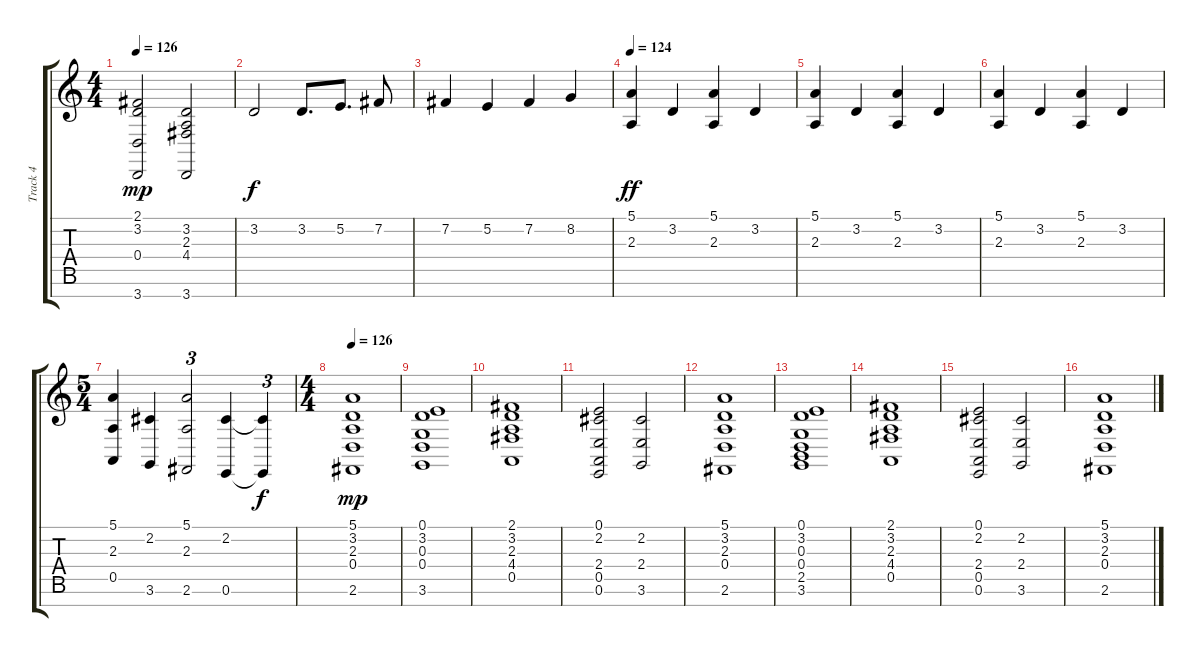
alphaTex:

\track ("Track 4" "Track 4") {instrument frenchhorn}
\staff {score tabs}
\tuning (E4 B3 G3 D3 A2 E2 B1) {hide}
\ts (4 4)
\tempo 126
\clef g2
\ks c
(2.1 3.2 0.4 3.7).2{dy mp} (3.2 2.3 4.4 3.7).2 |
3.2.2{dy f} 3.2.8{d} 5.2.8{d} 7.2.8 |
7.2.4 5.2.4 7.2.4 8.2.4 |
\tempo 124
(5.1 2.3).4{dy ff} 3.2.4 (5.1 2.3).4 3.2.4 |
(5.1 2.3).4 3.2.4 (5.1 2.3).4 3.2.4 |
(5.1 2.3).4 3.2.4 (5.1 2.3).4 3.2.4 |
\ts (5 4)
(5.1 2.3 0.5).4 (2.2 3.6).4 (5.1 2.3 2.6).2{tu (3 2)} (2.2 0.6).4 (2.2{t} 0.6{t}).4{tu (3 2) dy f} |
\ts (4 4)
\tempo 126
(5.1 3.2 2.3 0.4 2.6).1{dy mp balance 13 instrument choiraahs} |
(0.1 3.2 0.3 0.4 3.6).1 |
(2.1 3.2 2.3 4.4 0.5).1 |
(0.1 2.2 2.4 0.5 0.6).2 (2.2 2.4 3.6).2 |
(5.1 3.2 2.3 0.4 2.6).1 |
(0.1 3.2 0.3 0.4 2.5 3.6).1 |
(2.1 3.2 2.3 4.4 0.5).1 |
(0.1 2.2 2.4 0.5 0.6).2 (2.2 2.4 3.6).2 |
(5.1 3.2 2.3 0.4 2.6).1
